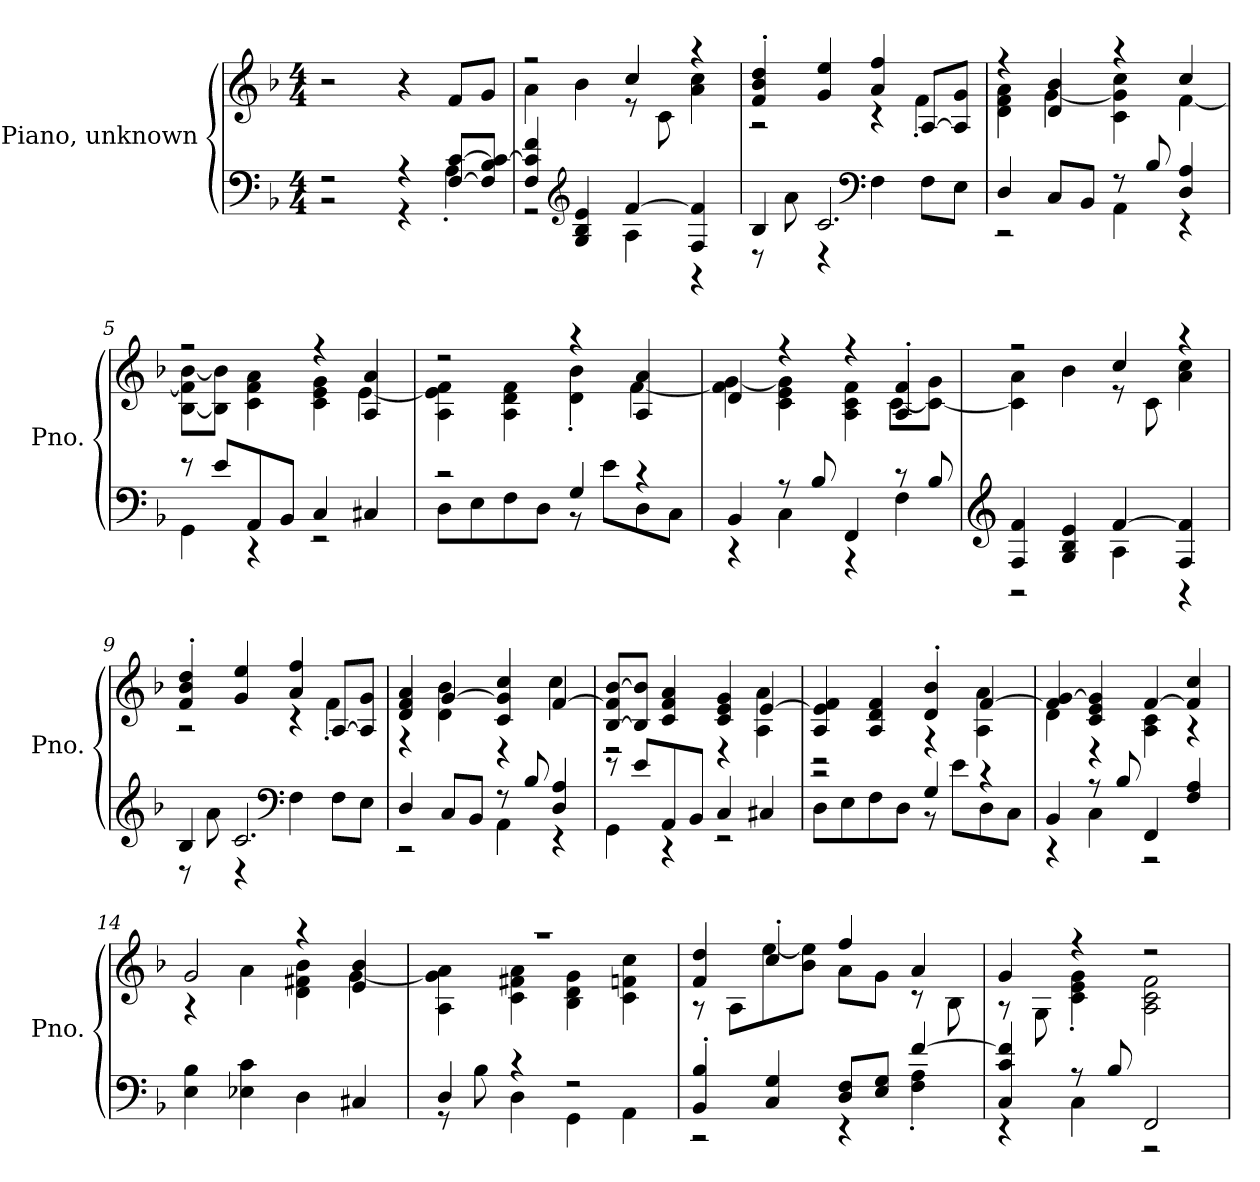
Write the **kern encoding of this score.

**kern	**kern
*part1	*part1
*staff2	*staff1
*I"Piano, unknown	*
*I'Pno.	*
*clefF4	*clefG2
*k[b-]	*k[b-]
*M4/4	*M4/4
*MM120	*MM120
=1	=1
*^	*
2r	2r	2r
4r	4r	4r
[8F/ [8c/L	4A'\	8f/L
8F/] 8B-/ 8c/_J	.	8g/J
=2	=2	=2
*	*	*^
4F/ 4c/] 4f/	2r	2r	4a\
*clefG2	*	*	*
4G/ 4B-/ 4e/	.	.	4b-\
[4f/	4A\	4cc/	8r
.	.	.	8c\
4F/ 4f/]	4r	4r	4a\ 4cc\
=3	=3	=3	=3
4B-/	8r	4f/' 4b-/' 4dd/'	2r
.	8a\	.	.
2.c/	4r	4g/ 4ee/	.
*clefF4	*	*	*
.	4F\	4a/ 4ff/	4r
.	8F\L	[8A/L	4f'\
.	8E\J	8A/] 8g/J	.
=4	=4	=4	=4
4D/	2r	4r	4d\ 4f\ 4a\
8C/L	.	4d/ 4b-/	[4g\
8BB-/J	.	.	.
8r	4AA\	4r	4c\ 4g\] 4cc\
8B-/	.	.	.
4D/ 4A/	4r	4cc/	[4f\
=5	=5	=5	=5
8r	4GG\	2r	[8B-\ 8f\] [8b-\L
8e/L	.	.	8B-\] 8b-\]J
8AA/	4r	.	4c\ 4f\ 4a\
8BB-/J	.	.	.
4C/	2r	4r	4c\ 4e\ 4g\
4C#X/	.	4A/ 4a/	[4e\
!!LO:LB:g=z	!!
=6	=6	=6	=6
2r	8D\L	2r	4A\ 4e\] 4f\
.	8E\	.	.
.	8F\	.	4A\ 4d\ 4f\
.	8D\J	.	.
4G/	8r	4r	4d\' 4b-\'
.	8e\L	.	.
4r	8D\	4A/ 4a/	[4f\
.	8C\J	.	.
=7	=7	=7	=7
4BB-/	4r	4d/	4f\] [4g\
8r	4C\	4r	4c\ 4e\ 4g\]
8B-/	.	.	.
4FF/	4r	4r	4A\ 4c\ 4f\
8r	4F\	4A/' 4f/'	[8c\L
8B-/	.	.	8c\_ 8g\J
=8	=8	=8	=8
*clefG2	*	*	*
4F/ 4f/	2r	2r	4c\] 4a\
4G/ 4B-/ 4e/	.	.	4b-\
[4f/	4A\	4cc/	8r
.	.	.	8c\
4F/ 4f/]	4r	4r	4a\ 4cc\
=9	=9	=9	=9
4B-/	8r	4f/' 4b-/' 4dd/'	2r
.	8a\	.	.
2.c/	4r	4g/ 4ee/	.
*clefF4	*	*	*
.	4F\	4a/ 4ff/	4r
.	8F\L	[8A/L	4f'\
.	8E\J	8A/] 8g/J	.
=10	=10	=10	=10
4D/	2r	4d/ 4f/ 4a/	4r
8C/L	.	[4g/	4d\ 4b-\
8BB-/J	.	.	.
8r	4AA\	4c/ 4g/] 4cc/	4r
8B-/	.	.	.
4D/ 4A/	4r	[4f/	4cc\
!!LO:LB:g=z	!!
=11	=11	=11	=11
8r	4GG\	[8B-/ 8f/] [8b-/L	2r
8e/L	.	8B-/] 8b-/]J	.
8AA/	4r	4c/ 4f/ 4a/	.
8BB-/J	.	.	.
4C/	2r	4c/ 4e/ 4g/	4r
4C#X/	.	[4e/	4A\ 4a\
=12	=12	=12	=12
2r	8D\L	4A/ 4e/] 4f/	2r
.	8E\	.	.
.	8F\	4A/ 4d/ 4f/	.
.	8D\J	.	.
4G/	8r	4d/' 4b-/'	4r
.	8e\L	.	.
4r	8D\	[4f/	4A\ 4a\
.	8C\J	.	.
=13	=13	=13	=13
4BB-/	4r	4f/] [4g/	4d\
8r	4C\	4c/ 4e/ 4g/]	4r
8B-/	.	.	.
4FF/	2r	[4f/	4A\ 4c\
4F/ 4A/	.	4f/] 4cc/	4r
*v	*v	*	*
=14	=14	=14
4E\ 4B-\	2g/	4r
4E-X\ 4c\	.	4a\
4D\	4r	4d\ 4f#X\ 4b-\
4C#X/	4e/ 4b-/	[4g\
=15	=15	=15
*^	*	*
4D/	8r	1r	4A\ 4g\] 4a\
.	8B-\	.	.
4r	4D\	.	4c\ 4f#X\ 4a\
2r	4GG\	.	4B-\ 4d\ 4g\
.	4AA\	.	4c\ 4fn\ 4cc\
!!LO:LB:g=z	!!
=16	=16	=16	=16
4BB-/' 4B-/'	2r	4f/ 4dd/	8r
.	.	.	8A\L
4C/ 4G/	.	4cc'/	[8ee\
.	.	.	8b-\ 8ee\]J
8D/ 8F/L	4r	4ff/	8a\L
8E/ 8G/J	.	.	8g\J
[4f/	4F\' 4A\'	4a/	8r
.	.	.	8B-\
=17	=17	=17	=17
4C/ 4c/ 4f/]	4r	4g/	8r
.	.	.	8G\
8r	4C\	4r	4c\' 4e\' 4g\'
8B-/	.	.	.
2FF/	2r	2r	2A\ 2c\ 2f\
*v	*v	*	*
*	*v	*v
=	=
*-	*-
